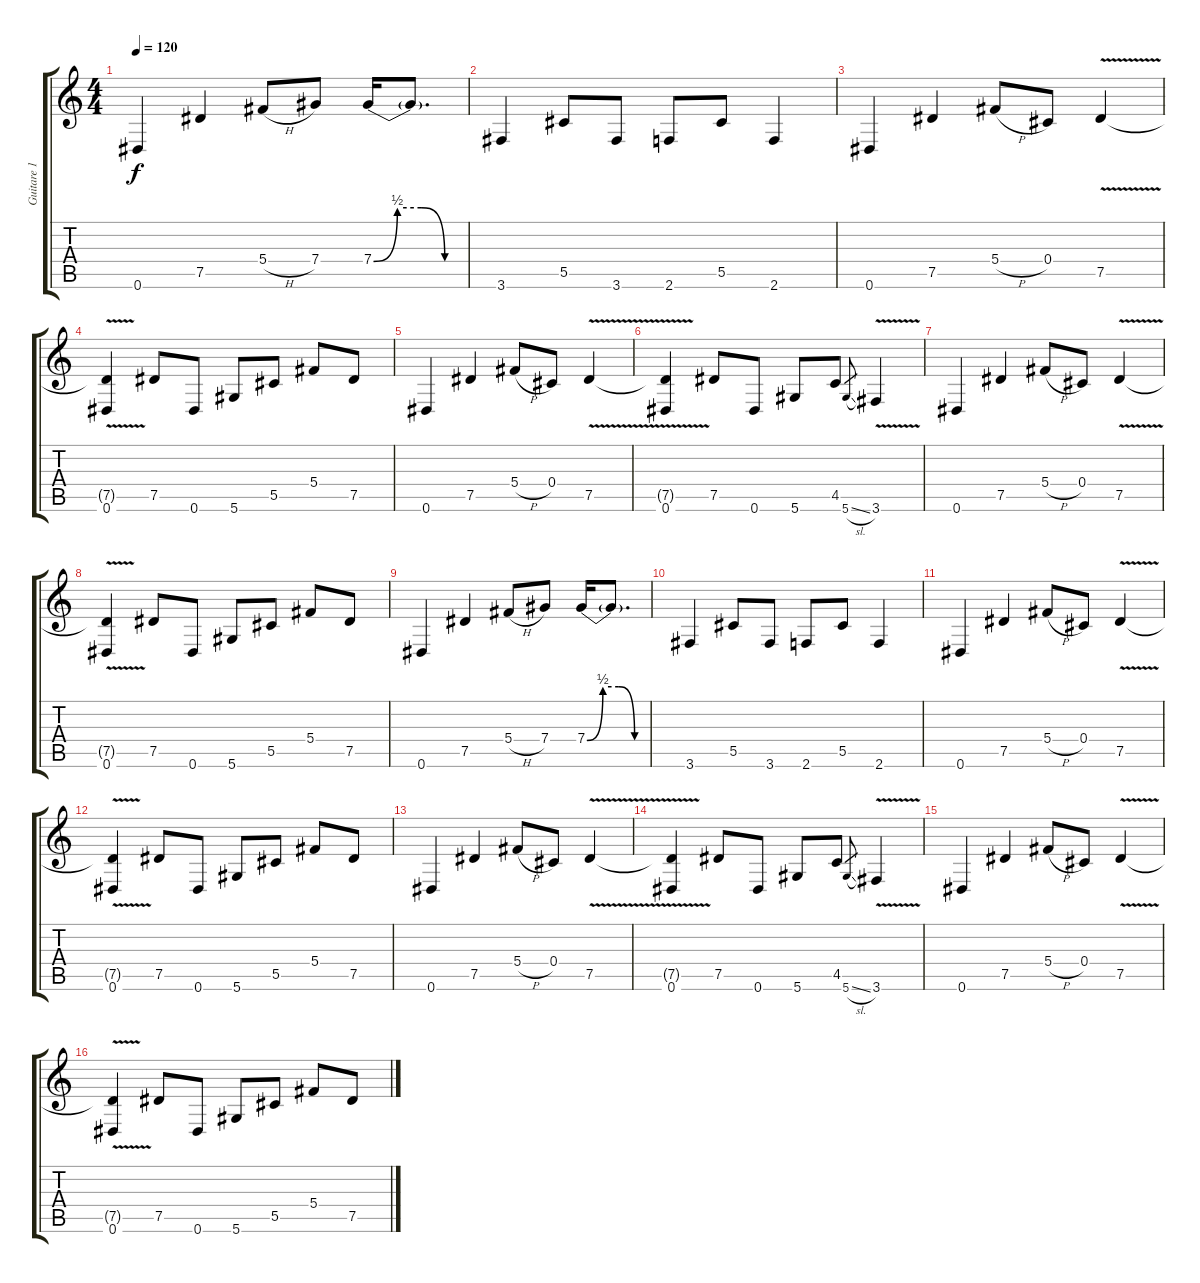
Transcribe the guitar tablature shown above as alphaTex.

\track ("Guitare 1 (James)" "Guitare 1 ") {instrument electricguitarclean}
\staff {score tabs}
\tuning (Eb4 Bb3 Gb3 Db3 Ab2 Eb2) {hide}
\ts (4 4)
\tempo 120
\clef g2
\ks c
0.6.4{dy f} 7.5.4 5.4{h}.8 7.4.8 7.4{be (custom 0 0 15 2 30 2 45 0 60 0)}.16 7.4{t}.8{d} |
3.6.4 5.5.8 3.6.8 2.6.8 5.5.8 2.6.4 |
0.6.4 7.5.4 5.4{h}.8 0.4.8 7.5{v}.4 |
(7.5{t} 0.6).4 7.5.8 0.6.8 5.6.8 5.5.8 5.4.8 7.5.8 |
0.6.4 7.5.4 5.4{h}.8 0.4.8 7.5{v}.4 |
(7.5{t} 0.6).4 7.5.8 0.6.8 5.6.8 4.5.8 5.6{sl}.8{gr} 3.6{v}.4 |
0.6.4 7.5.4 5.4{h}.8 0.4.8 7.5{v}.4 |
(7.5{t} 0.6).4 7.5.8 0.6.8 5.6.8 5.5.8 5.4.8 7.5.8 |
0.6.4 7.5.4 5.4{h}.8 7.4.8 7.4{be (custom 0 0 15 2 30 2 45 0 60 0)}.16 7.4{t}.8{d} |
3.6.4 5.5.8 3.6.8 2.6.8 5.5.8 2.6.4 |
0.6.4 7.5.4 5.4{h}.8 0.4.8 7.5{v}.4 |
(7.5{t} 0.6).4 7.5.8 0.6.8 5.6.8 5.5.8 5.4.8 7.5.8 |
0.6.4 7.5.4 5.4{h}.8 0.4.8 7.5{v}.4 |
(7.5{t} 0.6).4 7.5.8 0.6.8 5.6.8 4.5.8 5.6{sl}.8{gr} 3.6{v}.4 |
0.6.4 7.5.4 5.4{h}.8 0.4.8 7.5{v}.4 |
(7.5{t} 0.6).4 7.5.8 0.6.8 5.6.8 5.5.8 5.4.8 7.5.8
